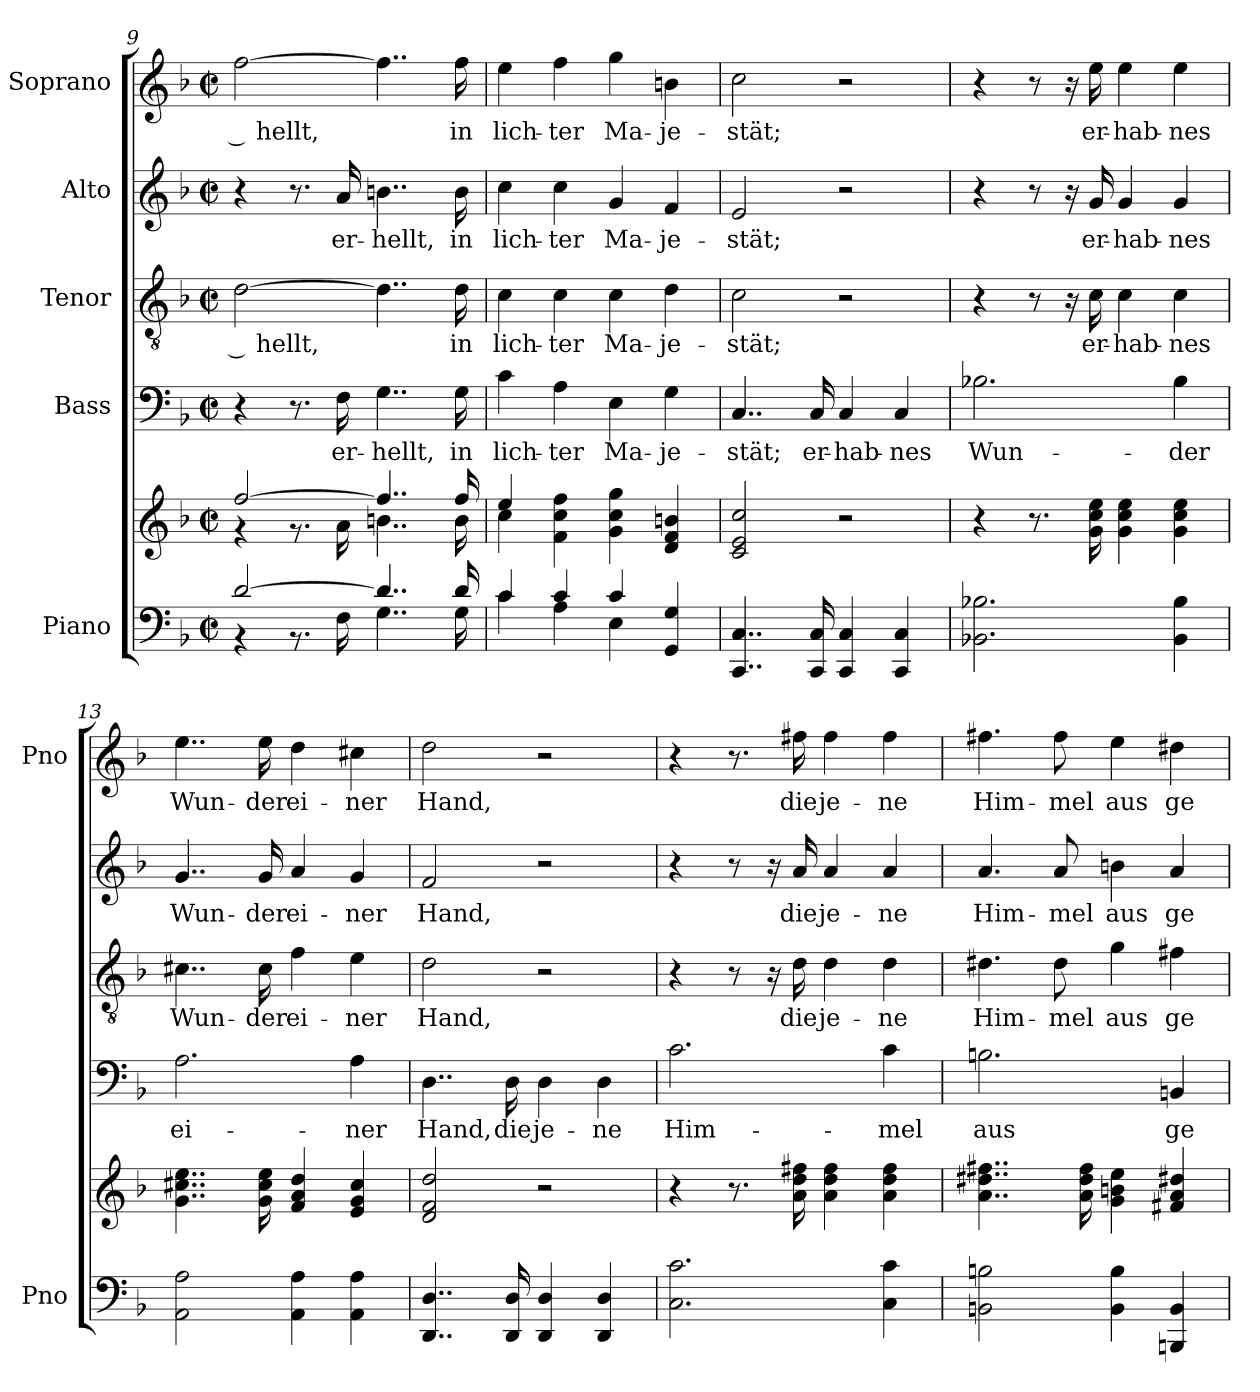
**kern	**kern	**kern	**text	**kern	**text	**kern	**text	**kern	**text
*part5	*part5	*part4	*part4	*part3	*part3	*part2	*part2	*part1	*part1
*staff6	*staff5	*staff4	*staff4	*staff3	*staff3	*staff2	*staff2	*staff1	*staff1
*I"Piano	*	*I"Bass	*	*I"Tenor	*	*I"Alto	*	*I"Soprano	*
*I'Pno	*	*	*	*	*	*	*	*I'Pno	*
!!LO:PB:g=z
*clefF4	*clefG2	*clefF4	*	*clefGv2	*	*clefG2	*	*clefG2	*
*k[b-]	*k[b-]	*k[b-]	*	*k[b-]	*	*k[b-]	*	*k[b-]	*
*F:	*F:	*F:	*	*F:	*	*F:	*	*F:	*
*M2/2	*M2/2	*M2/2	*	*M2/2	*	*M2/2	*	*M2/2	*
*met(c|)	*met(c|)	*met(c|)	*	*met(c|)	*	*met(c|)	*	*met(c|)	*
=9	=9	=9	=9	=9	=9	=9	=9	=9	=9
*^	*^	*	*	*	*	*	*	*	*
!	!	!	!	!	!	!	!LO:LY:b	!	!	!	!LO:LY:b
[>2d/	4rBB	[>2ff/	4rg	4r	.	[2d\	-­ hellt,	4r	.	[2ff\	-­ hellt,
.	8.rBB	.	8.rg	8.r	.	.	.	8.r	.	.	.
!	!	!	!	!	!LO:LY:b	!	!	!	!LO:LY:b	!	!
.	16F\	.	16a\	16F\	er-	.	.	16a/	er-	.	.
!	!	!	!	!	!LO:LY:b	!	!	!	!LO:LY:b	!	!
4..d/]	4..G\	4..ff/]	4..bn\	4..G\	-hellt,	4..d\]	.	4..bn\	-hellt,	4..ff\]	.
!	!	!	!	!	!LO:LY:b	!	!LO:LY:b	!	!LO:LY:b	!	!LO:LY:b
16d/	16G\	16ff/	16b\	16G\	in	16d\	in	16b\	in	16ff\	in
=10	=10	=10	=10	=10	=10	=10	=10	=10	=10	=10	=10
!	!	!	!	!	!LO:LY:b	!	!LO:LY:b	!	!LO:LY:b	!	!LO:LY:b
4c/	4c\	4ee/	4cc\	4c\	lich-	4c\	lich-	4cc\	lich-	4ee\	lich-
!	!	!	!	!	!LO:LY:b	!	!LO:LY:b	!	!LO:LY:b	!	!LO:LY:b
4c/	4A\	4f\ 4cc\ 4ff\	2.ryy	4A\	-ter	4c\	-ter	4cc\	-ter	4ff\	-ter
!	!	!	!	!	!LO:LY:b	!	!LO:LY:b	!	!LO:LY:b	!	!LO:LY:b
4c/	4E\	4g\ 4cc\ 4gg\	.	4E\	Ma-	4c\	Ma-	4g/	Ma-	4gg\	Ma-
!	!	!	!	!	!LO:LY:b	!	!LO:LY:b	!	!LO:LY:b	!	!LO:LY:b
4GG/ 4G/	4ryy	4d/ 4f/ 4bn/	.	4G\	-je-	4d\	-je-	4f/	-je-	4bn\	-je-
*	*	*v	*v	*	*	*	*	*	*	*	*
=11	=11	=11	=11	=11	=11	=11	=11	=11	=11	=11
!	!	!	!	!LO:LY:b	!	!LO:LY:b	!	!LO:LY:b	!	!LO:LY:b
*v	*v	*	*	*	*	*	*	*	*	*
4..CC/ 4..C/	2c/ 2e/ 2cc/	4..C/	-stät;	2c\	-stät;	2e/	-stät;	2cc\	-stät;
!	!	!	!LO:LY:b	!	!	!	!	!	!
16CC/ 16C/	.	16C/	er-	.	.	.	.	.	.
!	!	!	!LO:LY:b	!	!	!	!	!	!
4CC/ 4C/	2r	4C/	-hab-	2r	.	2r	.	2r	.
!	!	!	!LO:LY:b	!	!	!	!	!	!
4CC/ 4C/	.	4C/	-nes	.	.	.	.	.	.
=12	=12	=12	=12	=12	=12	=12	=12	=12	=12
!	!	!	!LO:LY:b	!	!	!	!	!	!
2.BB-X\ 2.B-X\	4r	2.B-X\	Wun-	4r	.	4r	.	4r	.
.	8.r	.	.	8r	.	8r	.	8r	.
.	.	.	.	16r	.	16r	.	16r	.
!	!	!	!	!	!LO:LY:b	!	!LO:LY:b	!	!LO:LY:b
.	16g\ 16cc\ 16ee\	.	.	16c\	er-	16g/	er-	16ee\	er-
!	!	!	!	!	!LO:LY:b	!	!LO:LY:b	!	!LO:LY:b
.	4g\ 4cc\ 4ee\	.	.	4c\	-hab-	4g/	-hab-	4ee\	-hab-
!	!	!	!LO:LY:b	!	!LO:LY:b	!	!LO:LY:b	!	!LO:LY:b
4BB-\ 4B-\	4g\ 4cc\ 4ee\	4B-\	-der	4c\	-nes	4g/	-nes	4ee\	-nes
=13	=13	=13	=13	=13	=13	=13	=13	=13	=13
!	!	!	!LO:LY:b	!	!LO:LY:b	!	!LO:LY:b	!	!LO:LY:b
2AA\ 2A\	4..g\ 4..cc#X\ 4..ee\	2.A\	ei-	4..c#X\	Wun-	4..g/	Wun-	4..ee\	Wun-
!	!	!	!	!	!LO:LY:b	!	!LO:LY:b	!	!LO:LY:b
.	16g\ 16cc#\ 16ee\	.	.	16c#\	-der	16g/	-der	16ee\	-der
!	!	!	!	!	!LO:LY:b	!	!LO:LY:b	!	!LO:LY:b
4AA\ 4A\	4f/ 4a/ 4dd/	.	.	4f\	ei-	4a/	ei-	4dd\	ei-
!	!	!	!LO:LY:b	!	!LO:LY:b	!	!LO:LY:b	!	!LO:LY:b
4AA\ 4A\	4e/ 4g/ 4cc#/	4A\	-ner	4e\	-ner	4g/	-ner	4cc#X\	-ner
!!LO:LB:g=z
=14	=14	=14	=14	=14	=14	=14	=14	=14	=14
!	!	!	!LO:LY:b	!	!LO:LY:b	!	!LO:LY:b	!	!LO:LY:b
4..DD/ 4..D/	2d/ 2f/ 2dd/	4..D\	Hand,	2d\	Hand,	2f/	Hand,	2dd\	Hand,
!	!	!	!LO:LY:b	!	!	!	!	!	!
16DD/ 16D/	.	16D\	die	.	.	.	.	.	.
!	!	!	!LO:LY:b	!	!	!	!	!	!
4DD/ 4D/	2r	4D\	je-	2r	.	2r	.	2r	.
!	!	!	!LO:LY:b	!	!	!	!	!	!
4DD/ 4D/	.	4D\	-ne	.	.	.	.	.	.
=15	=15	=15	=15	=15	=15	=15	=15	=15	=15
!	!	!	!LO:LY:b	!	!	!	!	!	!
2.C\ 2.c\	4r	2.c\	Him-	4r	.	4r	.	4r	.
.	8.r	.	.	8r	.	8r	.	8.r	.
.	.	.	.	16r	.	16r	.	.	.
!	!	!	!	!	!LO:LY:b	!	!LO:LY:b	!	!LO:LY:b
.	16a\ 16dd\ 16ff#X\	.	.	16d\	die	16a/	die	16ff#X\	die
!	!	!	!	!	!LO:LY:b	!	!LO:LY:b	!	!LO:LY:b
.	4a\ 4dd\ 4ff#\	.	.	4d\	je-	4a/	je-	4ff#\	je-
!	!	!	!LO:LY:b	!	!LO:LY:b	!	!LO:LY:b	!	!LO:LY:b
4C\ 4c\	4a\ 4dd\ 4ff#\	4c\	-mel	4d\	-ne	4a/	-ne	4ff#\	-ne
=16	=16	=16	=16	=16	=16	=16	=16	=16	=16
!	!	!	!LO:LY:b	!	!LO:LY:b	!	!LO:LY:b	!	!LO:LY:b
2BBn\ 2Bn\	4..a\ 4..dd#X\ 4..ff#X\	2.Bn\	aus	4.d#X\	Him-	4.a/	Him-	4.ff#X\	Him-
!	!	!	!	!	!LO:LY:b	!	!LO:LY:b	!	!LO:LY:b
.	.	.	.	8d#\	-mel	8a/	-mel	8ff#\	-mel
.	16a\ 16dd#\ 16ff#\	.	.	.	.	.	.	.	.
!	!	!	!	!	!LO:LY:b	!	!LO:LY:b	!	!LO:LY:b
4BB\ 4B\	4g\ 4bn\ 4ee\	.	.	4g\	aus	4bn\	aus	4ee\	aus
!	!	!	!LO:LY:b	!	!LO:LY:b	!	!LO:LY:b	!	!LO:LY:b
4BBBn/ 4BB/	4f#X/ 4a/ 4dd#X/	4BBn/	ge-	4f#X\	ge-	4a/	ge-	4dd#X\	ge-
=	=	=	=	=	=	=	=	=	=
*-	*-	*-	*-	*-	*-	*-	*-	*-	*-
